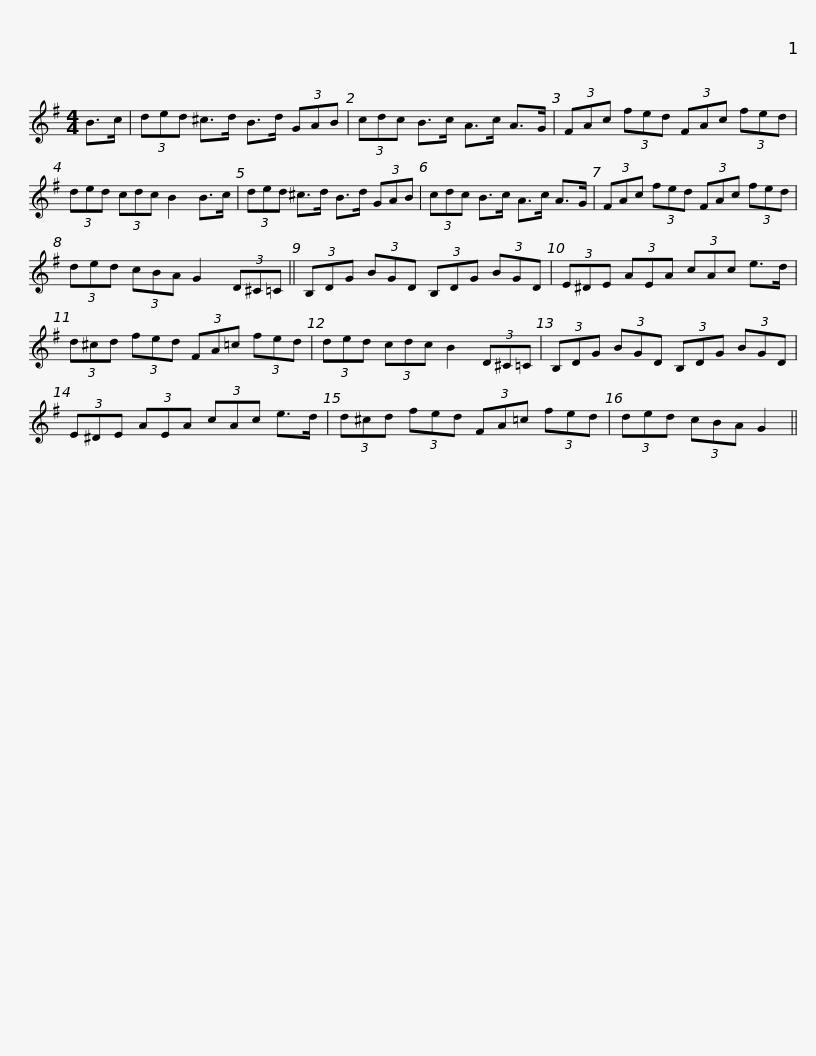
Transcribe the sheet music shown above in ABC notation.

X:1
L:1/8
M:4/4
I:linebreak $
K:G
V:1 treble
V:1
 B>c | (3ded ^c>d B>d (3GAB | (3cdc B>c A>c A>G | (3FAc (3fed (3FAc (3fed | (3ded (3cdc B2 B>c |$ %5
 (3ded ^c>d B>d (3GAB | (3cdc B>c A>c A>G | (3FAc (3fed (3FAc (3fed | (3ded (3cBA G2 (3D^C=C ||$ (3B,DG (3BGD (3B,DG (3BGD | %10
 (3E^DE (3AEA (3cAc e>d | (3d^cd (3fed (3FA=c (3fed |$ (3ded (3cdc B2 (3D^C=C | (3B,DG (3BGD (3B,DG (3BGD | (3E^DE (3AEA (3cAc e>d |$ %15
 (3d^cd (3fed (3FA=c (3fed | (3ded (3cBA G2 || %17
